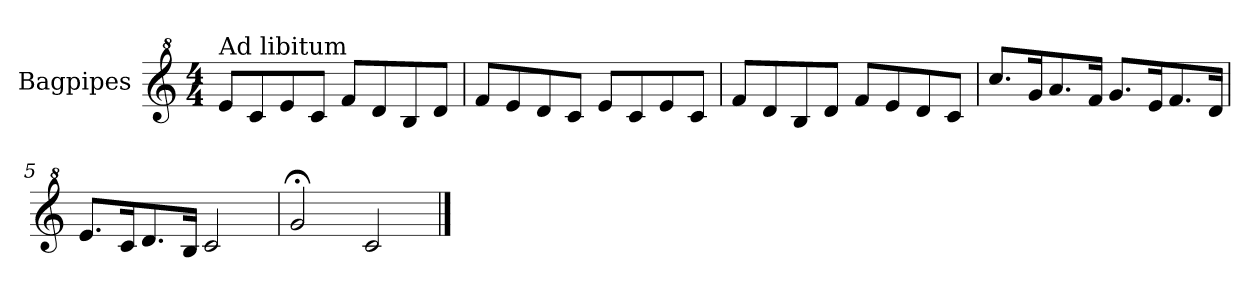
**kern
*part1
*staff1
*I"Bagpipes
*I'Bag
*clefG^2
*k[]
*C:
*M4/4
=1
!LO:TX:a:t=Ad libitum
8ee/L
8cc/
8ee/
8cc/J
8ff/L
8dd/
8b/
8dd/J
=2
8ff/L
8ee/
8dd/
8cc/J
8ee/L
8cc/
8ee/
8cc/J
=3
8ff/L
8dd/
8b/
8dd/J
8ff/L
8ee/
8dd/
8cc/J
=4
8.ccc/L
16gg/K
8.aa/
16ff/Jk
8.gg/L
16ee/K
8.ff/
16dd/Jk
=5
8.ee/L
16cc/K
8.dd/
16b/Jk
2cc/
!!LO:LB:g=z
=6
2gg;</
2cc/
==
*-
